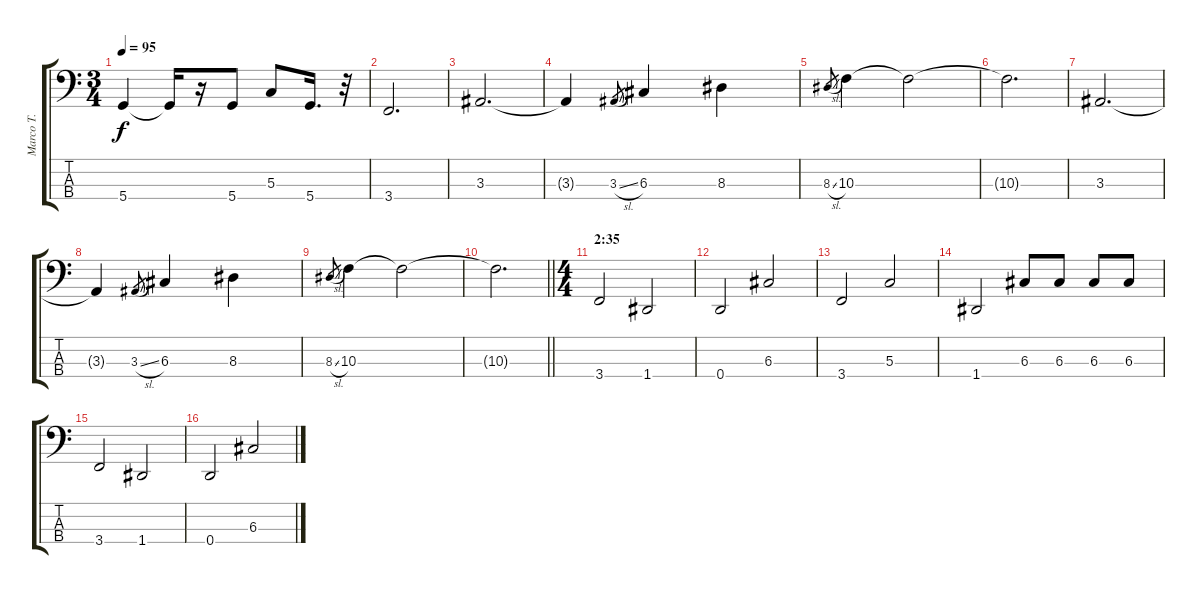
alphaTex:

\track ("Marco T." "Marco T.") {instrument electricbassfinger}
\staff {score tabs}
\tuning (F2 C2 G1 D1) {hide}
\ts (3 4)
\tempo 95
\clef f4
\ks c
5.4.4{dy f} 5.4{t}.16 r.16 5.4.8 5.3.8 5.4.16{d} r.32 |
3.4.2{d} |
3.3.2{d} |
3.3{t}.4 3.3{sl}.8{gr} 6.3.4 8.3.4 |
8.3{sl}.8{gr} 10.3.4 10.3{t}.2 |
10.3{t}.2{d} |
3.3.2{d} |
3.3{t}.4 3.3{sl}.8{gr} 6.3.4 8.3.4 |
8.3{sl}.8{gr} 10.3.4 10.3{t}.2 |
\barLineRight lightlight
10.3{t}.2{d} |
\ts (4 4)
\section ("" "2:35")
3.4.2{volume 14} 1.4.2 |
0.4.2 6.3.2 |
3.4.2 5.3.2 |
1.4.2 6.3.8 6.3.8 6.3.8 6.3.8 |
3.4.2 1.4.2 |
0.4.2 6.3.2
